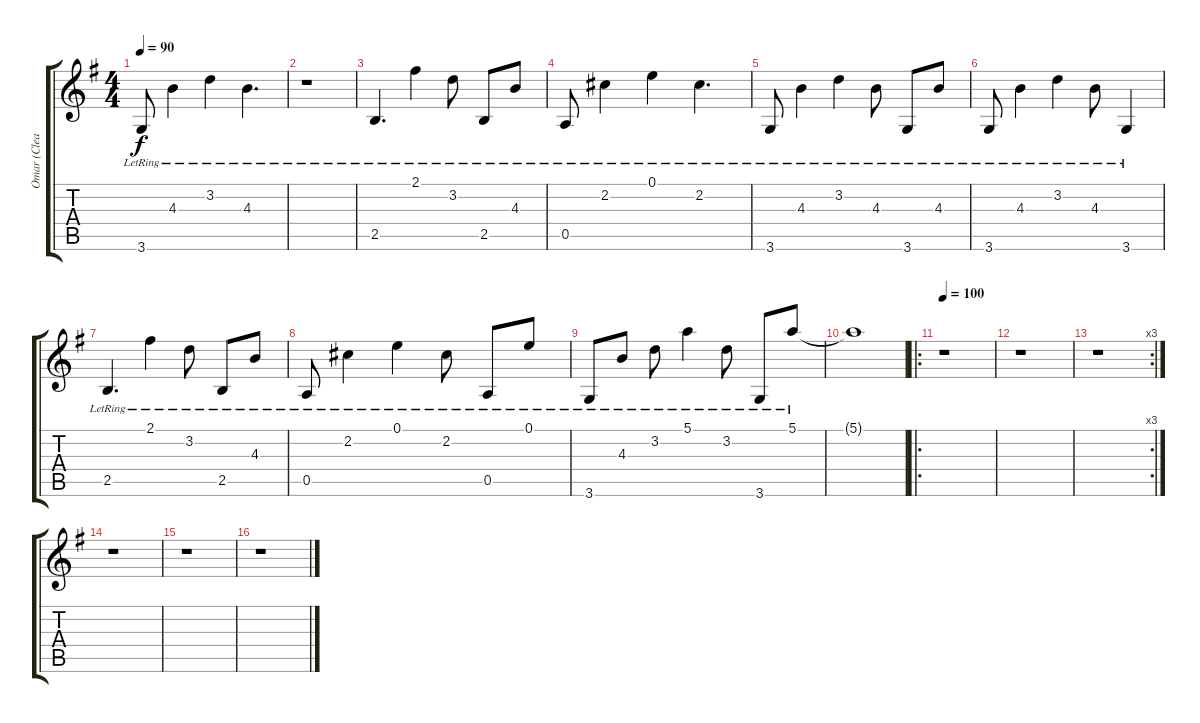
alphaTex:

\track ("Omar (Clean)" "Omar (Clea") {instrument electricguitarclean}
\staff {score tabs}
\tuning (E4 B3 G3 D3 A2 E2) {hide}
\ts (4 4)
\tempo 90
\clef g2
\ks g
3.6{lr}.8{dy f} 4.3{lr}.4 3.2{lr}.4 4.3{lr}.4{d} |
r.1 |
2.5{lr}.4{d} 2.1{lr}.4 3.2{lr}.8 2.5{lr}.8 4.3{lr}.8 |
0.5{lr}.8 2.2{lr}.4 0.1{lr}.4 2.2{lr}.4{d} |
3.6{lr}.8 4.3{lr}.4 3.2{lr}.4 4.3{lr}.8 3.6{lr}.8 4.3{lr}.8 |
3.6{lr}.8 4.3{lr}.4 3.2{lr}.4 4.3{lr}.8 3.6{lr}.4 |
2.5{lr}.4{d} 2.1{lr}.4 3.2{lr}.8 2.5{lr}.8 4.3{lr}.8 |
0.5{lr}.8 2.2{lr}.4 0.1{lr}.4 2.2{lr}.8 0.5{lr}.8 0.1{lr}.8 |
3.6{lr}.8 4.3{lr}.8 3.2{lr}.8 5.1{lr}.4 3.2{lr}.8 3.6{lr}.8 5.1{lr}.8 |
5.1{t}.1 |
\ro
\tempo 100
r.1 |
r.1 |
\rc 3
r.1 |
r.1 |
r.1 |
r.1
